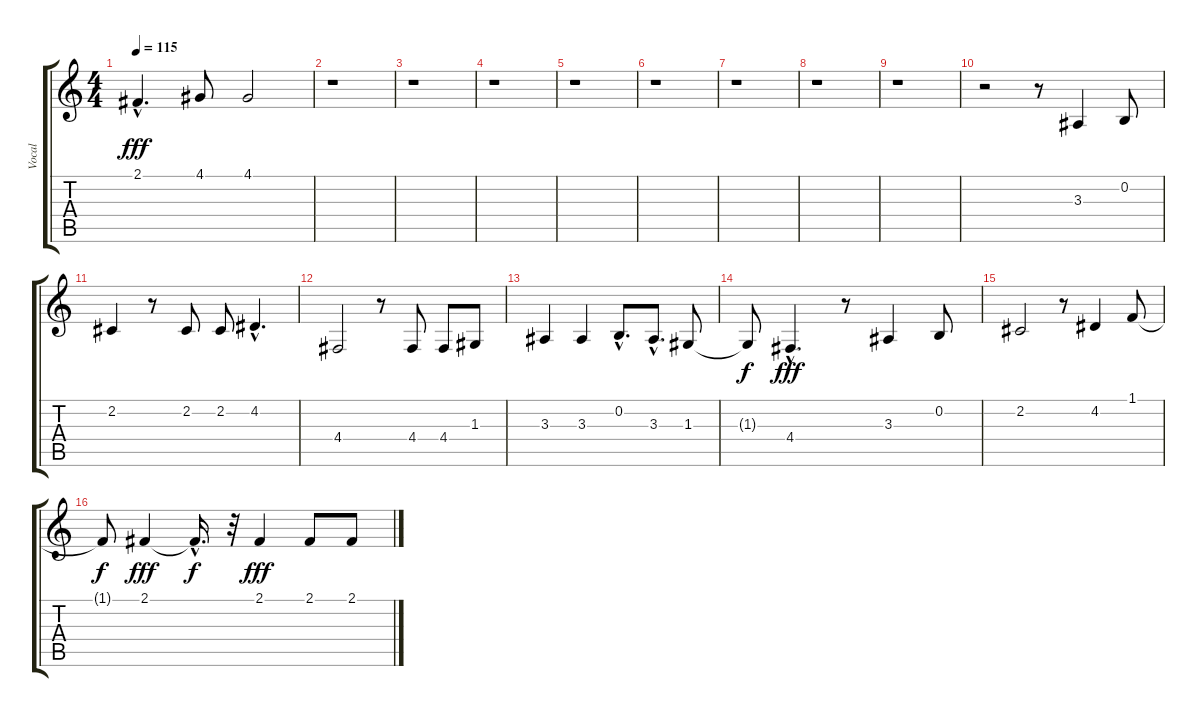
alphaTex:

\track ("Vocal" "Vocal") {instrument flute}
\staff {score tabs}
\tuning (E4 B3 G3 D3 A2 E2) {hide}
\ts (4 4)
\tempo 115
\clef g2
\ks c
2.1{hac}.4{d dy fff} 4.1.8 4.1.2 |
r.1 |
r.1 |
r.1 |
r.1 |
r.1 |
r.1 |
r.1 |
r.1 |
r.2 r.8 3.3.4 0.2.8 |
2.2.4 r.8 2.2.8 2.2.8 4.2{hac}.4{d} |
4.4.2 r.8 4.4.8 4.4.8 1.3.8 |
3.3.4 3.3.4 0.2{hac}.8{d} 3.3{hac}.8{d} 1.3.8 |
1.3{t}.8{dy f} 4.4{hac}.4{d dy fff} r.8 3.3.4 0.2.8 |
2.2.2 r.8 4.2.4 1.1.8 |
1.1{t}.8{dy f} 2.1.4{dy fff} 2.1{hac t}.16{d dy f} r.32 2.1.4{dy fff} 2.1.8 2.1.8
